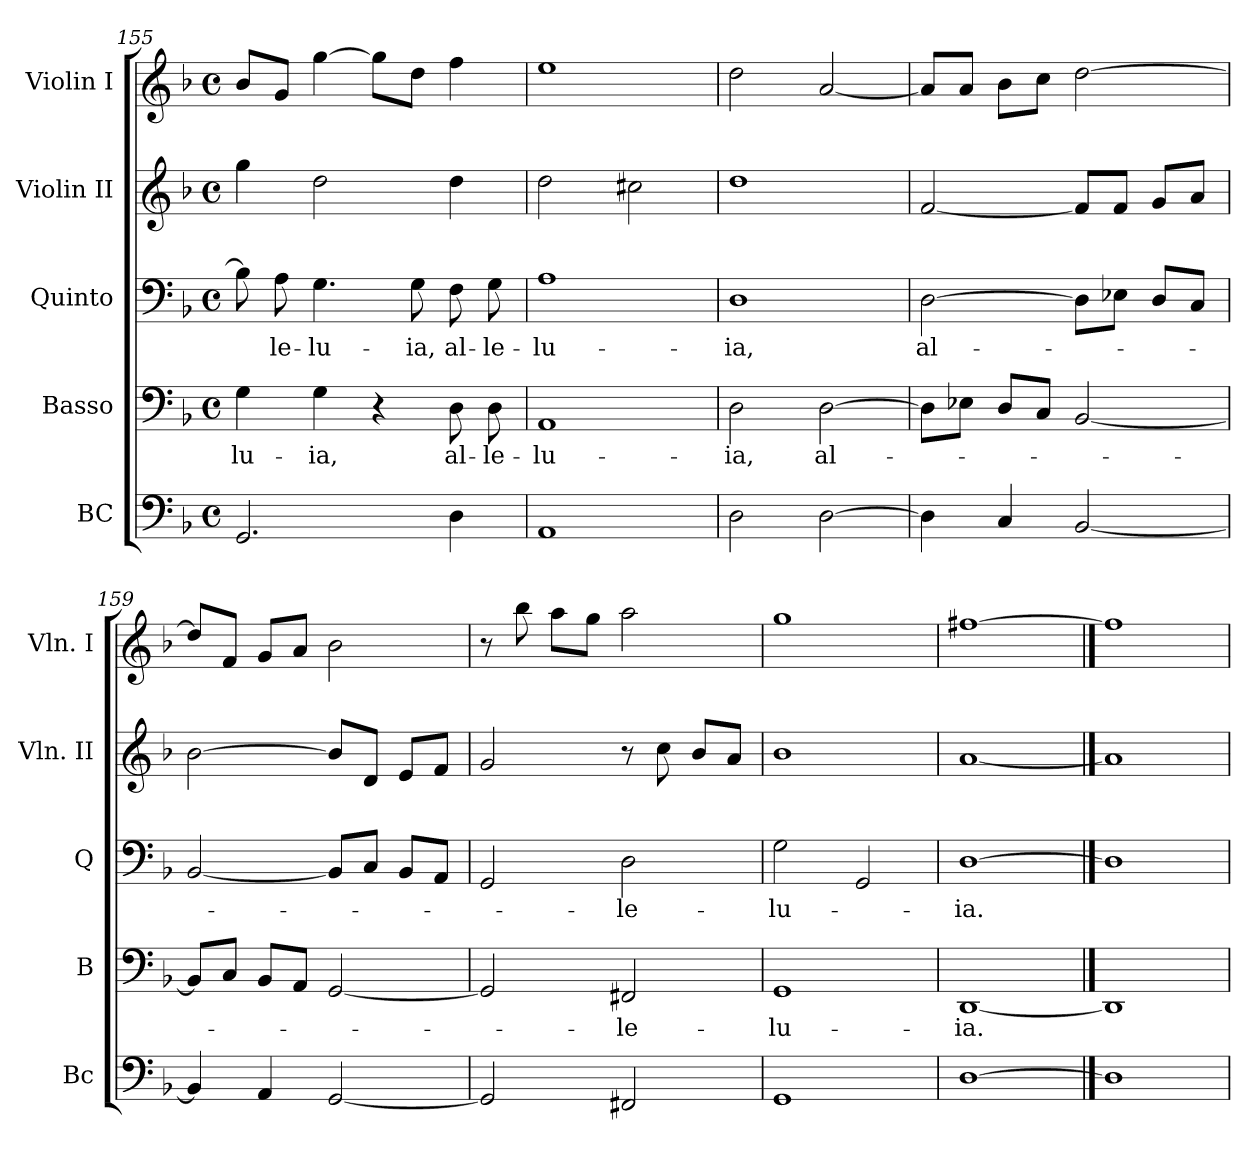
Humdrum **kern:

**kern	**kern	**text	**kern	**text	**kern	**kern
*part5	*part4	*part4	*part3	*part3	*part2	*part1
*staff5	*staff4	*staff4	*staff3	*staff3	*staff2	*staff1
*I"BC	*I"Basso	*	*I"Quinto	*	*I"Violin II	*I"Violin I
*I'Bc	*I'B	*	*I'Q	*	*I'Vln. II	*I'Vln. I
*clefF4	*clefF4	*	*clefF4	*	*clefG2	*clefG2
*k[b-]	*k[b-]	*	*k[b-]	*	*k[b-]	*k[b-]
*F:	*F:	*	*F:	*	*F:	*F:
*M4/4	*M4/4	*	*M4/4	*	*M4/4	*M4/4
*met(c)	*met(c)	*	*met(c)	*	*met(c)	*met(c)
=155	=155	=155	=155	=155	=155	=155
!	!	!LO:LY:b	!	!	!	!
2.GG/	4G\	-lu-	8B-\]	.	4gg\	8b-/L
!	!	!	!	!LO:LY:b	!	!
.	.	.	8A\	-le-	.	8g/J
!	!	!LO:LY:b	!	!LO:LY:b	!	!
.	4G\	-ia,	4.G\	-lu-	2dd\	[4gg\
.	4r	.	.	.	.	8gg\L]
!	!	!	!	!LO:LY:b	!	!
.	.	.	8G\	-ia,	.	8dd\J
!	!	!LO:LY:b	!	!LO:LY:b	!	!
4D\	8D\	al-	8F\	al-	4dd\	4ff\
!	!	!LO:LY:b	!	!LO:LY:b	!	!
.	8D\	-le-	8G\	-le-	.	.
!!LO:LB:g=z
=156	=156	=156	=156	=156	=156	=156
!	!	!LO:LY:b	!	!LO:LY:b	!	!
1AA	1AA	-lu-	1A	-lu-	2dd\	1ee
.	.	.	.	.	2cc#X\	.
=157	=157	=157	=157	=157	=157	=157
!	!	!LO:LY:b	!	!LO:LY:b	!	!
2D\	2D\	-ia,	1D	-ia,	1dd	2dd\
!	!	!LO:LY:b	!	!	!	!
[2D\	[2D\	al-	.	.	.	[2a/
=158	=158	=158	=158	=158	=158	=158
!	!	!	!	!LO:LY:b	!	!
4D\]	8D\L]	.	[2D\	al-	[2f/	8a/L]
.	8E-X\J	.	.	.	.	8a/J
4C/	8D/L	.	.	.	.	8b-\L
.	8C/J	.	.	.	.	8cc\J
[2BB-/	[2BB-/	.	8D\L]	.	8f/L]	[2dd\
.	.	.	8E-X\J	.	8f/J	.
.	.	.	8D/L	.	8g/L	.
.	.	.	8C/J	.	8a/J	.
=159	=159	=159	=159	=159	=159	=159
4BB-/]	8BB-/L]	.	[2BB-/	.	[2b-\	8dd/L]
.	8C/J	.	.	.	.	8f/J
4AA/	8BB-/L	.	.	.	.	8g/L
.	8AA/J	.	.	.	.	8a/J
[2GG/	[2GG/	.	8BB-/L]	.	8b-/L]	2b-\
.	.	.	8C/J	.	8d/J	.
.	.	.	8BB-/L	.	8e/L	.
.	.	.	8AA/J	.	8f/J	.
=160	=160	=160	=160	=160	=160	=160
2GG/]	2GG/]	.	2GG/	.	2g/	8r
.	.	.	.	.	.	8bb-\
.	.	.	.	.	.	8aa\L
.	.	.	.	.	.	8gg\J
!	!	!LO:LY:b	!	!LO:LY:b	!	!
2FF#X/	2FF#X/	-le-	2D\	-le-	8r	2aa\
.	.	.	.	.	8cc\	.
.	.	.	.	.	8b-/L	.
.	.	.	.	.	8a/J	.
=161	=161	=161	=161	=161	=161	=161
!	!	!LO:LY:b	!	!LO:LY:b	!	!
1GG	1GG	-lu-	2G\	-lu-	1b-	1gg
.	.	.	2GG/	.	.	.
=162	=162	=162	=162	=162	=162	=162
!	!	!LO:LY:b	!	!LO:LY:b	!	!
[1D	[1DD	-ia.	[1D	-ia.	[1a	[1ff#X
==163	==163	==163	==163	==163	==163	==163
1D]	1DD]	.	1D]	.	1a]	1ff#]
=	=	=	=	=	=	=
*-	*-	*-	*-	*-	*-	*-
